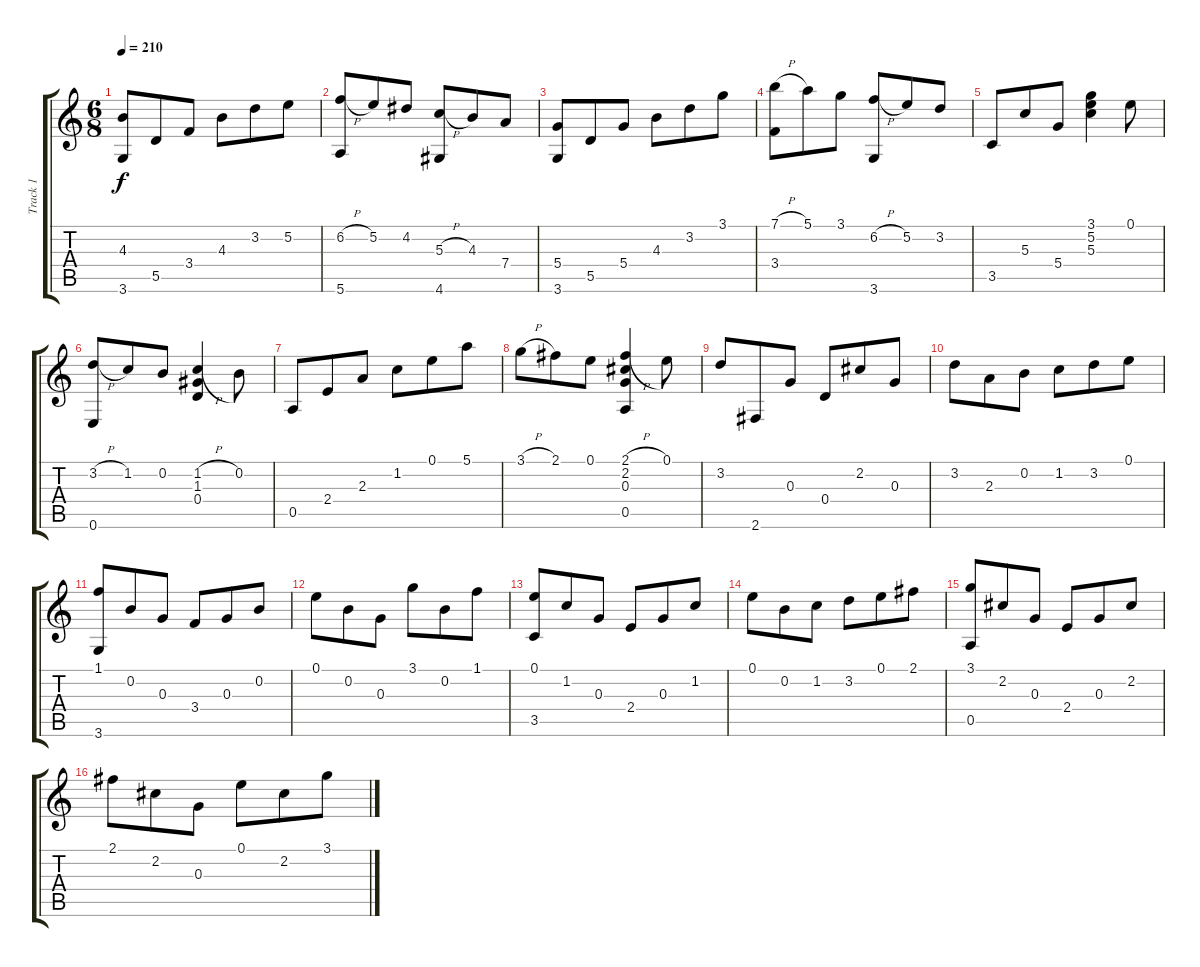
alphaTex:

\track ("Track 1" "Track 1") {instrument acousticguitarnylon}
\staff {score tabs}
\tuning (E4 B3 G3 D3 A2 E2) {hide}
\ts (6 8)
\tempo 210
\clef g2
\ks c
(4.3 3.6).8{dy f} 5.5.8 3.4.8 4.3.8 3.2.8 5.2.8 |
(6.2{h} 5.6).8 5.2.8 4.2.8 (5.3{h} 4.6).8 4.3.8 7.4.8 |
(5.4 3.6).8 5.5.8 5.4.8 4.3.8 3.2.8 3.1.8 |
(7.1{h} 3.4).8 5.1.8 3.1.8 (6.2{h} 3.6).8 5.2.8 3.2.8 |
3.5.8 5.3.8 5.4.8 (3.1 5.2 5.3).4 0.1.8 |
(3.2{h} 0.6).8 1.2.8 0.2.8 (1.2{h} 1.3 0.4).4 0.2.8 |
0.5.8 2.4.8 2.3.8 1.2.8 0.1.8 5.1.8 |
3.1{h}.8 2.1.8 0.1.8 (2.1{h} 2.2 0.3 0.5).4 0.1.8 |
3.2.8 2.6.8 0.3.8 0.4.8 2.2.8 0.3.8 |
3.2.8 2.3.8 0.2.8 1.2.8 3.2.8 0.1.8 |
(1.1 3.6).8 0.2.8 0.3.8 3.4.8 0.3.8 0.2.8 |
0.1.8 0.2.8 0.3.8 3.1.8 0.2.8 1.1.8 |
(0.1 3.5).8 1.2.8 0.3.8 2.4.8 0.3.8 1.2.8 |
0.1.8 0.2.8 1.2.8 3.2.8 0.1.8 2.1.8 |
(3.1 0.5).8 2.2.8 0.3.8 2.4.8 0.3.8 2.2.8 |
2.1.8 2.2.8 0.3.8 0.1.8 2.2.8 3.1.8
